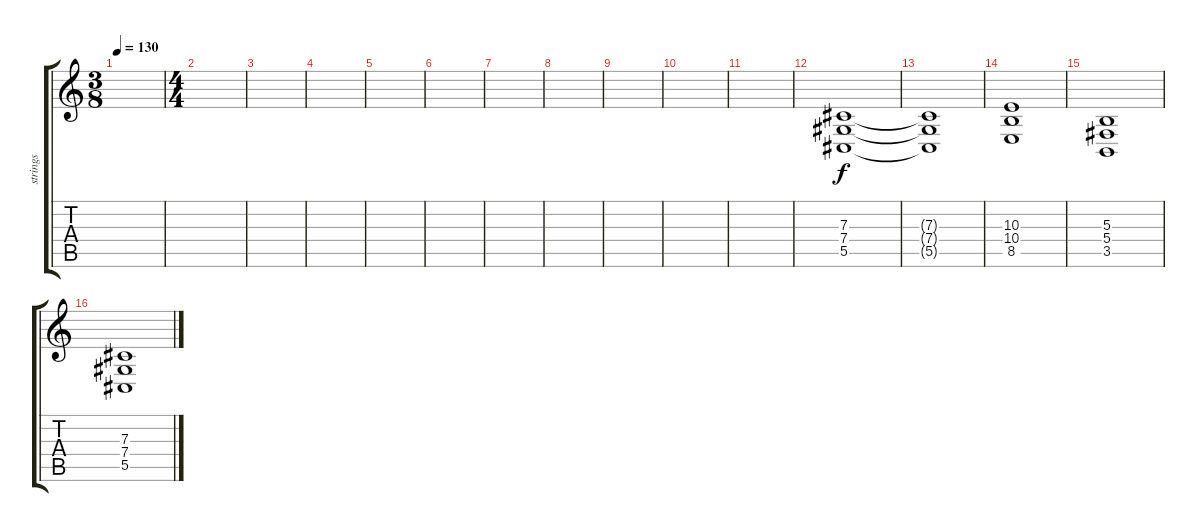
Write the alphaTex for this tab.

\track ("strings" "strings") {instrument synthstrings1}
\staff {score tabs}
\tuning (Eb4 Bb3 Gb3 Db3 Ab2 Eb2) {hide}
\ts (3 8)
\tempo 130
\clef g2
\ks c
|
\ts (4 4)
|
|
|
|
|
|
|
|
|
|
(7.3 7.4 5.5).1 |
(7.3{t} 7.4{t} 5.5{t}).1 |
(10.3 10.4 8.5).1 |
(5.3 5.4 3.5).1 |
(7.3 7.4 5.5).1
